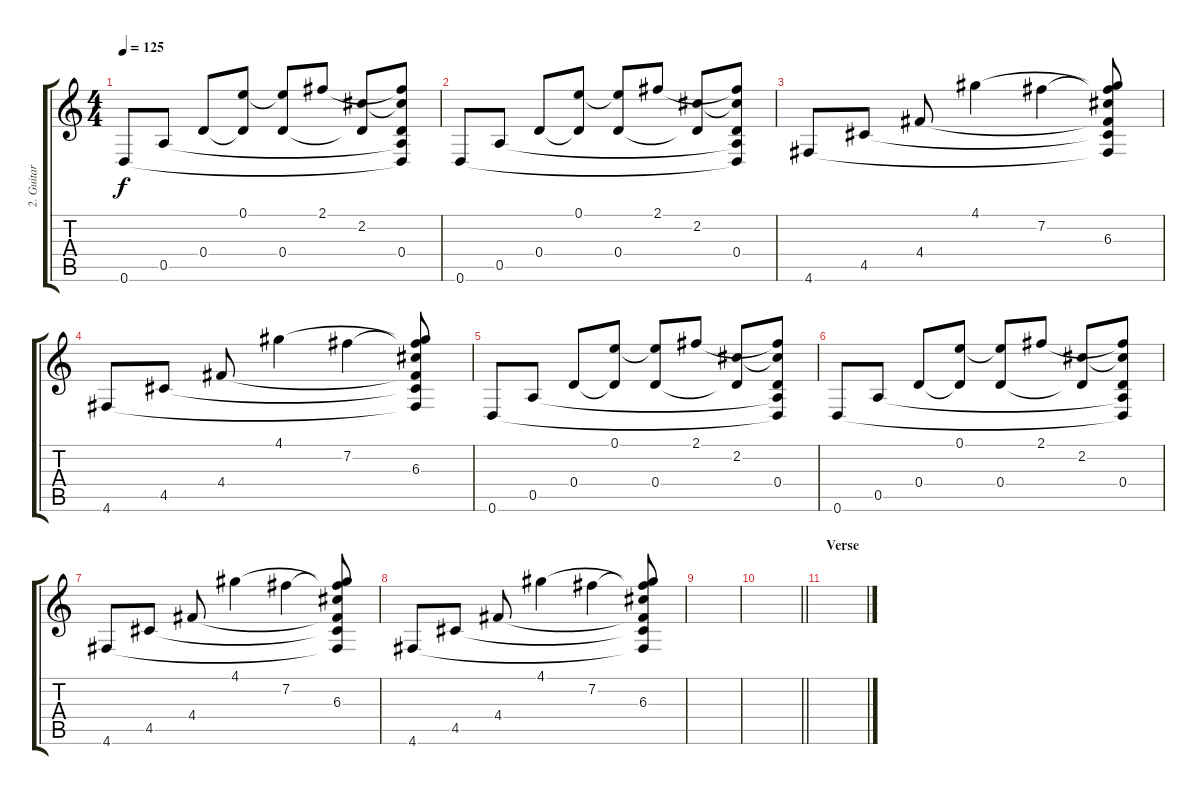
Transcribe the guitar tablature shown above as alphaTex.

\track ("2. Guitar (Clean/Rythm.)" "2. Guitar ") {instrument electricguitarclean}
\staff {score tabs}
\tuning (E4 B3 G3 D3 A2 D2) {hide}
\ts (4 4)
\tempo 125
\clef g2
\ks c
0.6.8{dy f} 0.5.8 0.4.8 (0.1 0.4{t}).8 (0.1{t} 0.4).8 2.1.8 (2.2 0.4{t}).8 (2.1{t} 2.2{t} 0.4 0.5{t} 0.6{t}).8 |
0.6.8 0.5.8 0.4.8 (0.1 0.4{t}).8 (0.1{t} 0.4).8 2.1.8 (2.2 0.4{t}).8 (2.1{t} 2.2{t} 0.4 0.5{t} 0.6{t}).8 |
4.6.8 4.5.8 4.4.8 4.1.4 7.2.4 (4.1{t} 7.2{t} 6.3 4.4{t} 4.5{t} 4.6{t}).8 |
4.6.8 4.5.8 4.4.8 4.1.4 7.2.4 (4.1{t} 7.2{t} 6.3 4.4{t} 4.5{t} 4.6{t}).8 |
0.6.8 0.5.8 0.4.8 (0.1 0.4{t}).8 (0.1{t} 0.4).8 2.1.8 (2.2 0.4{t}).8 (2.1{t} 2.2{t} 0.4 0.5{t} 0.6{t}).8 |
0.6.8 0.5.8 0.4.8 (0.1 0.4{t}).8 (0.1{t} 0.4).8 2.1.8 (2.2 0.4{t}).8 (2.1{t} 2.2{t} 0.4 0.5{t} 0.6{t}).8 |
4.6.8 4.5.8 4.4.8 4.1.4 7.2.4 (4.1{t} 7.2{t} 6.3 4.4{t} 4.5{t} 4.6{t}).8 |
4.6.8 4.5.8 4.4.8 4.1.4 7.2.4 (4.1{t} 7.2{t} 6.3 4.4{t} 4.5{t} 4.6{t}).8 |
|
\barLineRight lightlight
|
\section ("" "Verse")
